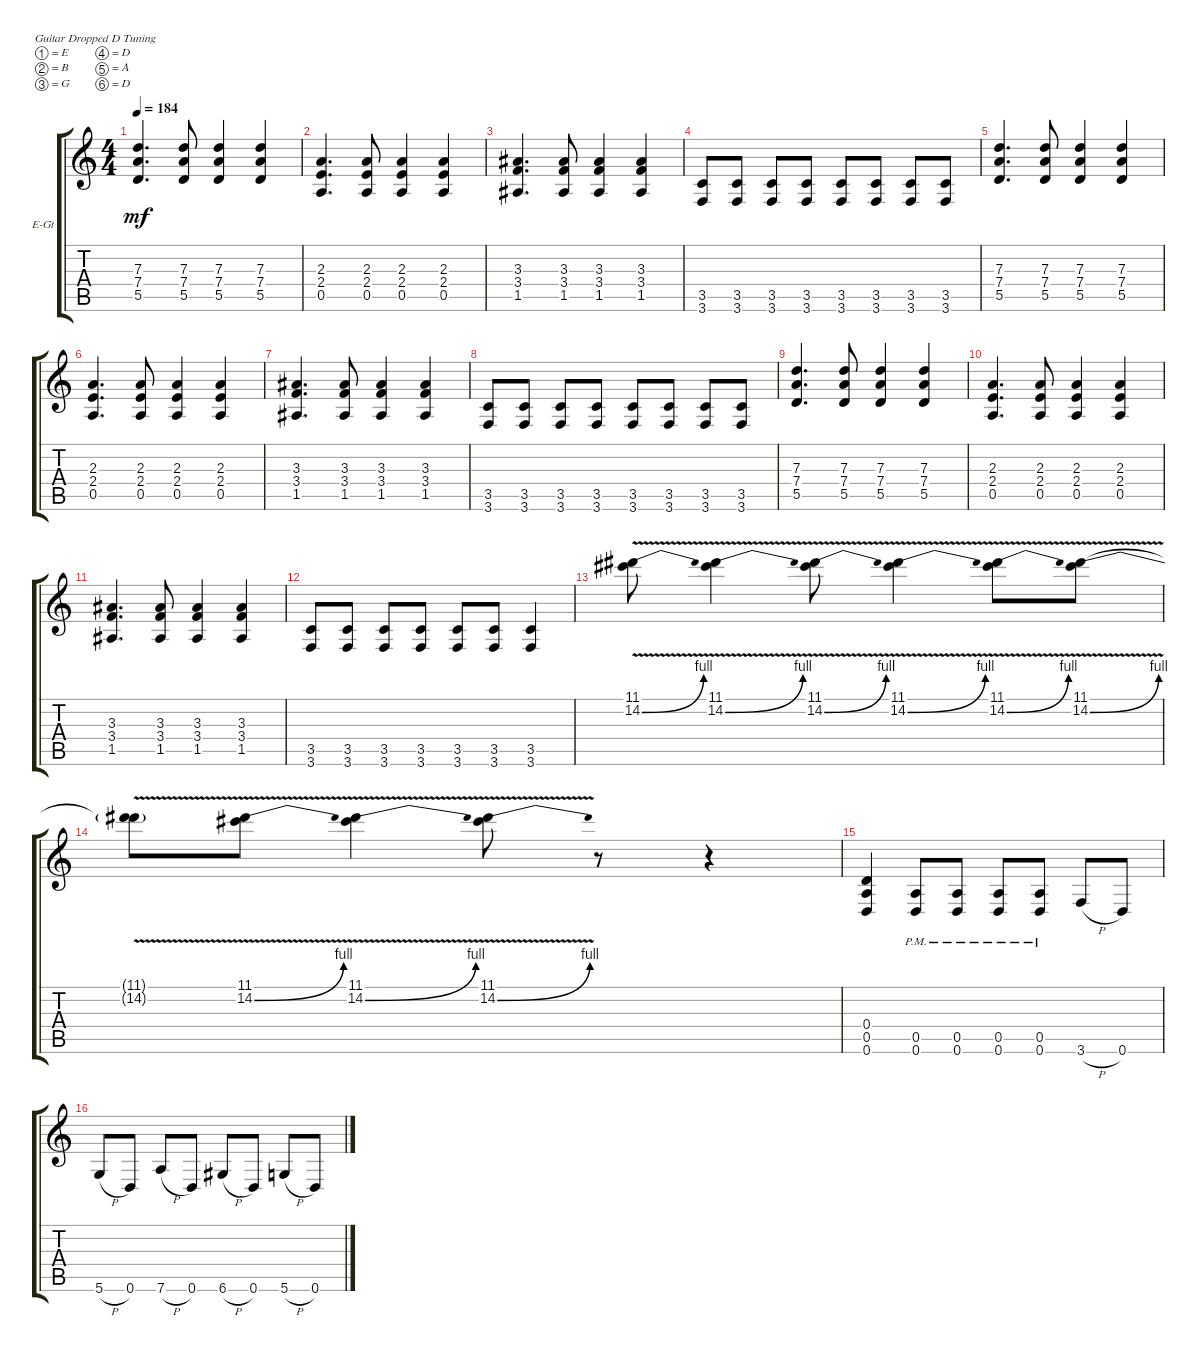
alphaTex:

\defaultSystemsLayout 4
\bracketExtendMode groupsimilarinstruments
\firstSystemTrackNameOrientation horizontal
\otherSystemsTrackNameOrientation horizontal
\track ("Synyster Gates (Rhythm)" "E-Gt") {instrument distortionguitar}
\staff {score tabs}
\tuning (E4 B3 G3 D3 A2 D2)
\ts (4 4)
\tempo 184
\clef g2
\ks c
(5.5 7.4 7.3).4{d dy mf} (7.3 7.4 5.5).8 (5.5 7.4 7.3).4 (7.3 7.4 5.5).4 |
(0.5 2.4 2.3).4{d} (2.3 2.4 0.5).8 (0.5 2.4 2.3).4 (2.3 2.4 0.5).4 |
(1.5 3.4 3.3).4{d} (3.3 3.4 1.5).8 (1.5 3.4 3.3).4 (3.3 3.4 1.5).4 |
(3.6 3.5).8 (3.5 3.6).8 (3.6 3.5).8 (3.5 3.6).8 (3.6 3.5).8 (3.5 3.6).8 (3.6 3.5).8 (3.6 3.5).8 |
(5.5 7.4 7.3).4{d} (7.3 7.4 5.5).8 (5.5 7.4 7.3).4 (7.3 7.4 5.5).4 |
(0.5 2.4 2.3).4{d} (2.3 2.4 0.5).8 (0.5 2.4 2.3).4 (2.3 2.4 0.5).4 |
(1.5 3.4 3.3).4{d} (3.3 3.4 1.5).8 (1.5 3.4 3.3).4 (3.3 3.4 1.5).4 |
(3.6 3.5).8 (3.5 3.6).8 (3.6 3.5).8 (3.5 3.6).8 (3.6 3.5).8 (3.5 3.6).8 (3.6 3.5).8 (3.6 3.5).8 |
(5.5 7.4 7.3).4{d} (7.3 7.4 5.5).8 (5.5 7.4 7.3).4 (7.3 7.4 5.5).4 |
(0.5 2.4 2.3).4{d} (2.3 2.4 0.5).8 (0.5 2.4 2.3).4 (2.3 2.4 0.5).4 |
(1.5 3.4 3.3).4{d} (3.3 3.4 1.5).8 (1.5 3.4 3.3).4 (3.3 3.4 1.5).4 |
(3.6 3.5).8 (3.5 3.6).8 (3.6 3.5).8 (3.5 3.6).8 (3.6 3.5).8 (3.5 3.6).8 (3.6 3.5).4 |
(11.1{v} 14.2{be (bend 0 0 15 4) v}).8 (14.2{be (bend 0 0 15 4) v} 11.1{v}).4 (11.1{v} 14.2{be (bend 0 0 15 4) v}).8 (14.2{be (bend 0 0 15 4) v} 11.1{v}).4 (11.1{v} 14.2{be (bend 0 0 15 4) v}).8 (11.1{v} 14.2{be (bend 0 0 15 4) v}).8 |
(11.1{v t} 14.2{v t}).8 (11.1{v} 14.2{be (bend 0 0 15 4) v}).8 (11.1{v} 14.2{be (bend 0 0 15 4) v}).4 (11.1{v} 14.2{be (bend 0 0 15 4) v}).8 r.8 r.4 |
(0.6 0.5 0.4).4 (0.6{pm} 0.5{pm}).8 (0.5{pm} 0.6{pm}).8 (0.6{pm} 0.5{pm}).8 (0.5{pm} 0.6{pm}).8 3.6{h}.8 0.6.8 |
5.6{h}.8 0.6.8 7.6{h}.8 0.6.8 6.6{h}.8 0.6.8 5.6{h}.8 0.6.8
